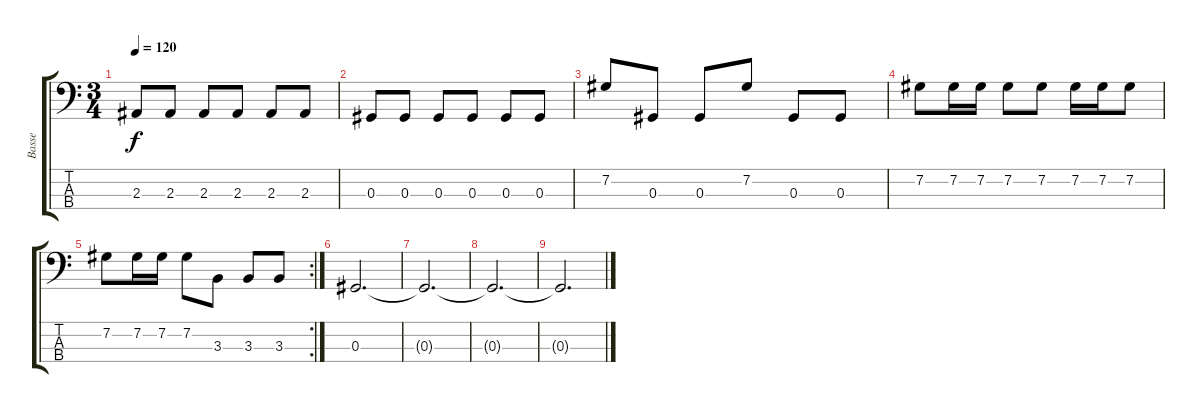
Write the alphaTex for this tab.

\track ("Basse" "Basse") {instrument electricbassfinger}
\staff {score tabs}
\tuning (Gb2 Db2 Ab1 Db1) {hide}
\ts (3 4)
\tempo 120
\clef f4
\ks c
2.3.8{dy f} 2.3.8 2.3.8 2.3.8 2.3.8 2.3.8 |
0.3.8 0.3.8 0.3.8 0.3.8 0.3.8 0.3.8 |
7.2.8 0.3.8 0.3.8 7.2.8 0.3.8 0.3.8 |
7.2.8 7.2.16 7.2.16 7.2.8 7.2.8 7.2.16 7.2.16 7.2.8 |
\rc 2
7.2.8 7.2.16 7.2.16 7.2.8 3.3.8 3.3.8 3.3.8 |
0.3.2{d} |
0.3{t}.2{d} |
0.3{t}.2{d} |
0.3{t}.2{d}
